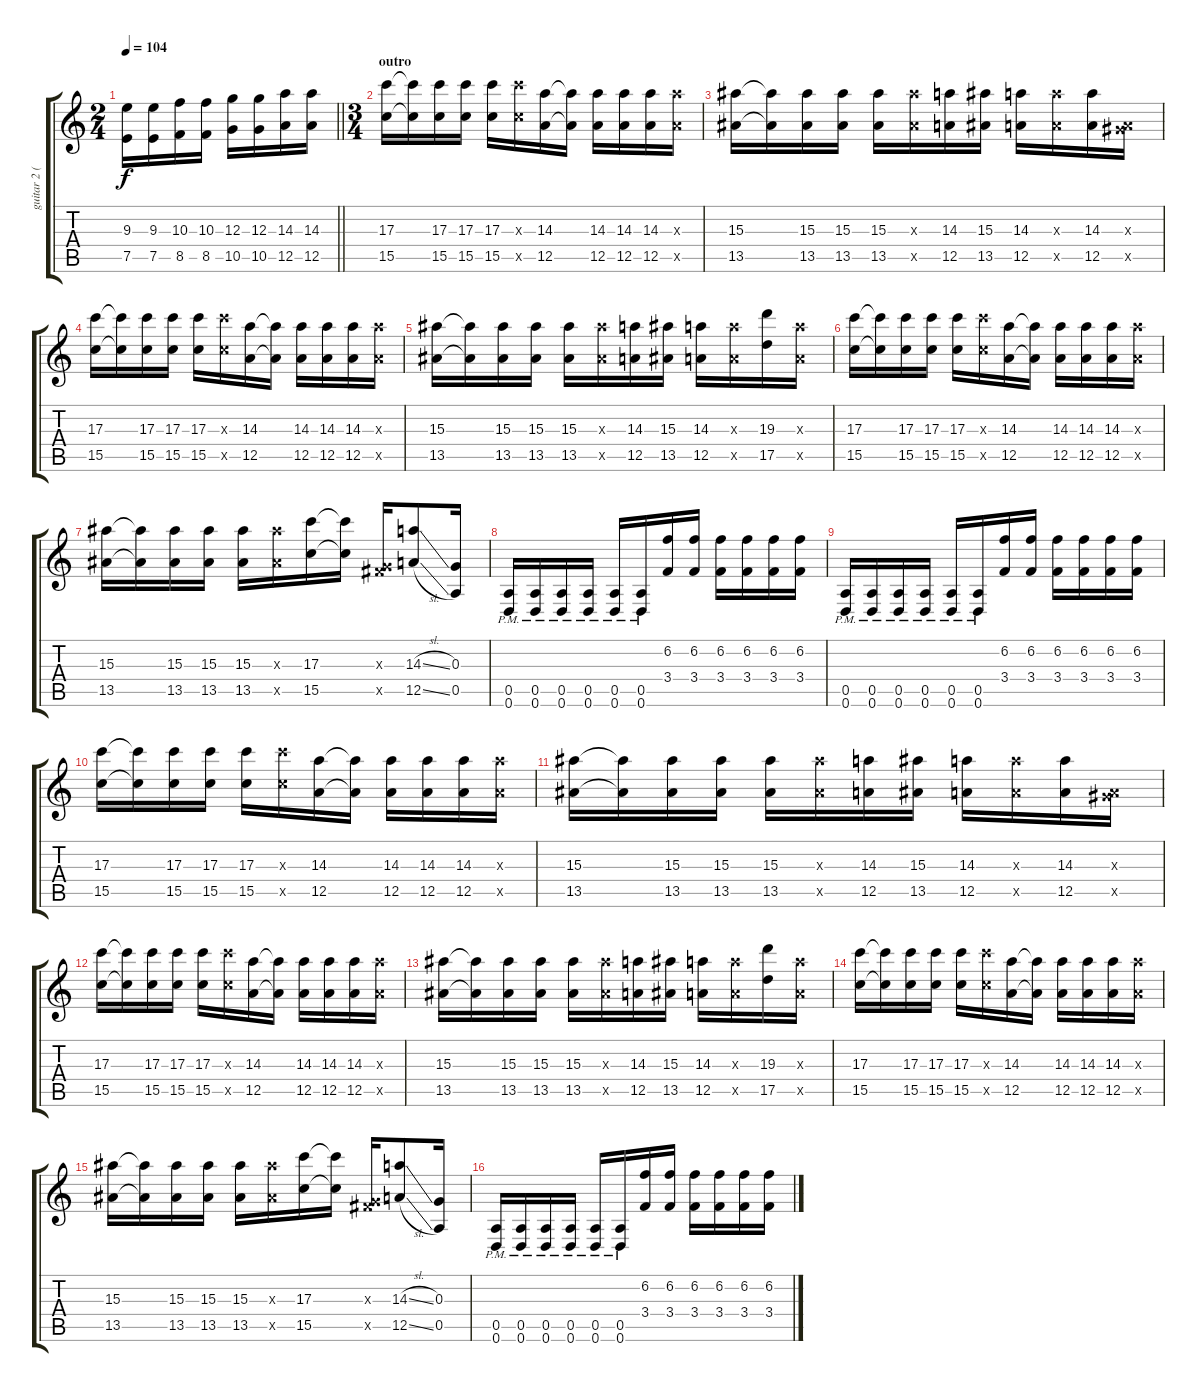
\track ("guitar 2 (rhythm)" "guitar 2 (") {instrument distortionguitar}
\staff {score tabs}
\tuning (E4 B3 G3 D3 A2 D2) {hide}
\ts (2 4)
\tempo 104
\clef g2
\barLineRight lightlight
\ks c
(9.3 7.5).16{dy f} (9.3 7.5).16 (10.3 8.5).16 (10.3 8.5).16 (12.3 10.5).16 (12.3 10.5).16 (14.3 12.5).16 (14.3 12.5).16 |
\ts (3 4)
\section ("" "outro")
(17.3 15.5).16 (17.3{t} 15.5{t}).16 (17.3 15.5).16 (17.3 15.5).16 (17.3 15.5).16 (17.3{x} 15.5{x}).16 (14.3 12.5).16 (14.3{t} 12.5{t}).16 (14.3 12.5).16 (14.3 12.5).16 (14.3 12.5).16 (14.3{x} 12.5{x}).16 |
(15.3 13.5).16 (15.3{t} 13.5{t}).16 (15.3 13.5).16 (15.3 13.5).16 (15.3 13.5).16 (15.3{x} 13.5{x}).16 (14.3 12.5).16 (15.3 13.5).16 (14.3 12.5).16 (14.3{x} 12.5{x}).16 (14.3 12.5).16 (1.3{x} 12.5{x}).16 |
(17.3 15.5).16 (17.3{t} 15.5{t}).16 (17.3 15.5).16 (17.3 15.5).16 (17.3 15.5).16 (17.3{x} 15.5{x}).16 (14.3 12.5).16 (14.3{t} 12.5{t}).16 (14.3 12.5).16 (14.3 12.5).16 (14.3 12.5).16 (14.3{x} 12.5{x}).16 |
(15.3 13.5).16 (15.3{t} 13.5{t}).16 (15.3 13.5).16 (15.3 13.5).16 (15.3 13.5).16 (15.3{x} 13.5{x}).16 (14.3 12.5).16 (15.3 13.5).16 (14.3 12.5).16 (14.3{x} 12.5{x}).16 (19.3 17.5).16 (14.3{x} 12.5{x}).16 |
(17.3 15.5).16 (17.3{t} 15.5{t}).16 (17.3 15.5).16 (17.3 15.5).16 (17.3 15.5).16 (17.3{x} 15.5{x}).16 (14.3 12.5).16 (14.3{t} 12.5{t}).16 (14.3 12.5).16 (14.3 12.5).16 (14.3 12.5).16 (14.3{x} 12.5{x}).16 |
(15.3 13.5).16 (15.3{t} 13.5{t}).16 (15.3 13.5).16 (15.3 13.5).16 (15.3 13.5).16 (15.3{x} 13.5{x}).16 (17.3 15.5).16 (17.3{t} 15.5{t}).16 (0.3{x} 9.5{x}).16 (14.3{sl} 12.5{sl}).8 (0.3 0.5).16 |
(0.5{pm} 0.6).16 (0.5{pm} 0.6).16 (0.5{pm} 0.6).16 (0.5{pm} 0.6).16 (0.5{pm} 0.6).16 (0.5{pm} 0.6).16 (6.2 3.4).16 (6.2 3.4).16 (6.2 3.4).16 (6.2 3.4).16 (6.2 3.4).16 (6.2 3.4).16 |
(0.5{pm} 0.6).16 (0.5{pm} 0.6).16 (0.5{pm} 0.6).16 (0.5{pm} 0.6).16 (0.5{pm} 0.6).16 (0.5{pm} 0.6).16 (6.2 3.4).16 (6.2 3.4).16 (6.2 3.4).16 (6.2 3.4).16 (6.2 3.4).16 (6.2 3.4).16 |
(17.3 15.5).16 (17.3{t} 15.5{t}).16 (17.3 15.5).16 (17.3 15.5).16 (17.3 15.5).16 (17.3{x} 15.5{x}).16 (14.3 12.5).16 (14.3{t} 12.5{t}).16 (14.3 12.5).16 (14.3 12.5).16 (14.3 12.5).16 (14.3{x} 12.5{x}).16 |
(15.3 13.5).16 (15.3{t} 13.5{t}).16 (15.3 13.5).16 (15.3 13.5).16 (15.3 13.5).16 (15.3{x} 13.5{x}).16 (14.3 12.5).16 (15.3 13.5).16 (14.3 12.5).16 (14.3{x} 12.5{x}).16 (14.3 12.5).16 (1.3{x} 12.5{x}).16 |
(17.3 15.5).16 (17.3{t} 15.5{t}).16 (17.3 15.5).16 (17.3 15.5).16 (17.3 15.5).16 (17.3{x} 15.5{x}).16 (14.3 12.5).16 (14.3{t} 12.5{t}).16 (14.3 12.5).16 (14.3 12.5).16 (14.3 12.5).16 (14.3{x} 12.5{x}).16 |
(15.3 13.5).16 (15.3{t} 13.5{t}).16 (15.3 13.5).16 (15.3 13.5).16 (15.3 13.5).16 (15.3{x} 13.5{x}).16 (14.3 12.5).16 (15.3 13.5).16 (14.3 12.5).16 (14.3{x} 12.5{x}).16 (19.3 17.5).16 (14.3{x} 12.5{x}).16 |
(17.3 15.5).16 (17.3{t} 15.5{t}).16 (17.3 15.5).16 (17.3 15.5).16 (17.3 15.5).16 (17.3{x} 15.5{x}).16 (14.3 12.5).16 (14.3{t} 12.5{t}).16 (14.3 12.5).16 (14.3 12.5).16 (14.3 12.5).16 (14.3{x} 12.5{x}).16 |
(15.3 13.5).16 (15.3{t} 13.5{t}).16 (15.3 13.5).16 (15.3 13.5).16 (15.3 13.5).16 (15.3{x} 13.5{x}).16 (17.3 15.5).16 (17.3{t} 15.5{t}).16 (0.3{x} 9.5{x}).16 (14.3{sl} 12.5{sl}).8 (0.3 0.5).16 |
(0.5{pm} 0.6).16 (0.5{pm} 0.6).16 (0.5{pm} 0.6).16 (0.5{pm} 0.6).16 (0.5{pm} 0.6).16 (0.5{pm} 0.6).16 (6.2 3.4).16 (6.2 3.4).16 (6.2 3.4).16 (6.2 3.4).16 (6.2 3.4).16 (6.2 3.4).16
